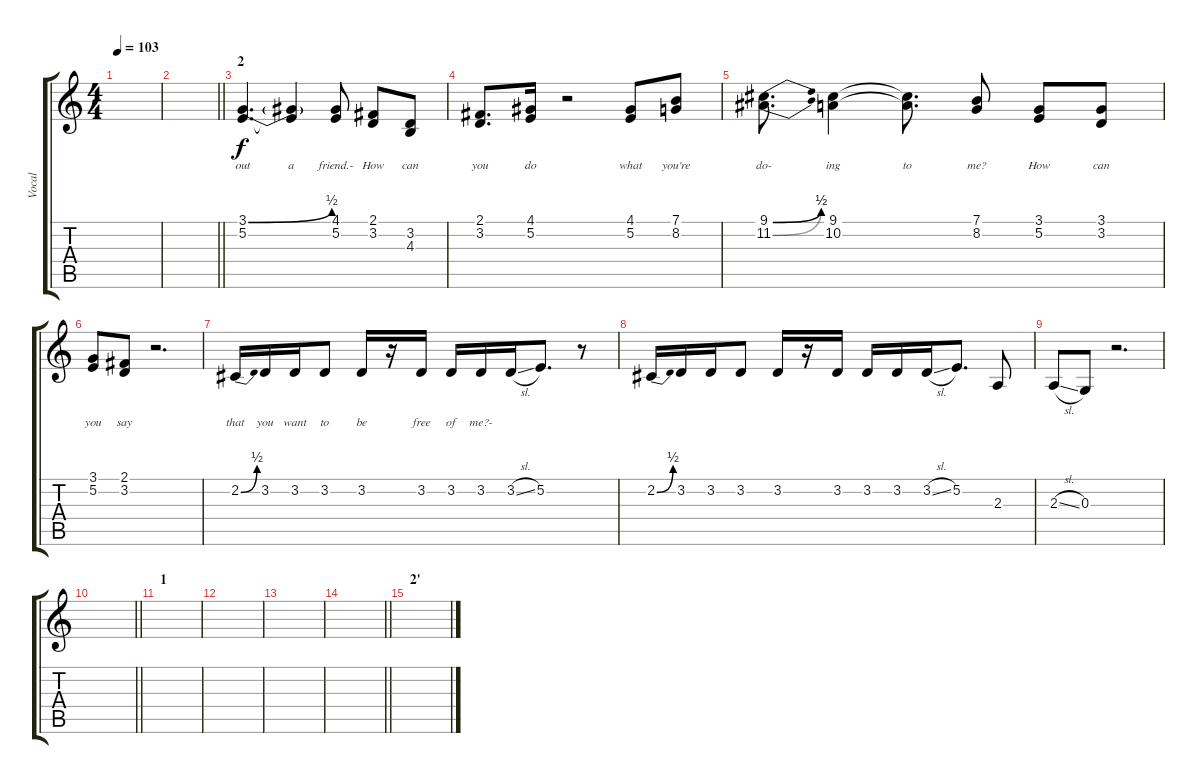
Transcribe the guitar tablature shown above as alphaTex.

\track ("Vocal" "Vocal") {instrument tenorsax}
\staff {score tabs}
\tuning (E4 B3 G3 D3 A2 E2) {hide}
\ts (4 4)
\tempo 103
\clef g2
\ks c
|
\barLineRight lightlight
|
\section ("" "2")
(3.1{be (bend 0 0 60 2)} 5.2).4{d lyrics (0 "out") lyrics (1 "") lyrics (2 "") lyrics (3 "") lyrics (4 "")} (3.1{t} 5.2{t}).4{lyrics (0 "a") lyrics (1 "") lyrics (2 "") lyrics (3 "") lyrics (4 "")} (4.1 5.2).8{lyrics (0 "friend.-") lyrics (1 "") lyrics (2 "") lyrics (3 "") lyrics (4 "")} (2.1 3.2).8{lyrics (0 "How") lyrics (1 "") lyrics (2 "") lyrics (3 "") lyrics (4 "")} (3.2 4.3).8{lyrics (0 "can") lyrics (1 "") lyrics (2 "") lyrics (3 "") lyrics (4 "")} |
(2.1 3.2).8{d lyrics (0 "you") lyrics (1 "") lyrics (2 "") lyrics (3 "") lyrics (4 "")} (4.1 5.2).16{lyrics (0 "do") lyrics (1 "") lyrics (2 "") lyrics (3 "") lyrics (4 "")} r.2 (4.1 5.2).8{lyrics (0 "what") lyrics (1 "") lyrics (2 "") lyrics (3 "") lyrics (4 "")} (7.1 8.2).8{lyrics (0 "you're") lyrics (1 "") lyrics (2 "") lyrics (3 "") lyrics (4 "")} |
(9.1{be (bend 0 0 60 2)} 11.2{be (bend 0 0 60 2)}).8{d lyrics (0 "do-") lyrics (1 "") lyrics (2 "") lyrics (3 "") lyrics (4 "")} (9.1 10.2).4{lyrics (0 "ing") lyrics (1 "") lyrics (2 "") lyrics (3 "") lyrics (4 "")} (9.1{t} 10.2{t}).8{d lyrics (0 "to") lyrics (1 "") lyrics (2 "") lyrics (3 "") lyrics (4 "")} (7.1 8.2).8{lyrics (0 "me?") lyrics (1 "") lyrics (2 "") lyrics (3 "") lyrics (4 "")} (3.1 5.2).8{lyrics (0 "How") lyrics (1 "") lyrics (2 "") lyrics (3 "") lyrics (4 "")} (3.1 3.2).8{lyrics (0 "can") lyrics (1 "") lyrics (2 "") lyrics (3 "") lyrics (4 "")} |
(3.1 5.2).8{lyrics (0 "you") lyrics (1 "") lyrics (2 "") lyrics (3 "") lyrics (4 "")} (2.1 3.2).8{lyrics (0 "say") lyrics (1 "") lyrics (2 "") lyrics (3 "") lyrics (4 "")} r.2{d} |
2.2{be (bend 0 0 60 2)}.16{lyrics (0 "that") lyrics (1 "") lyrics (2 "") lyrics (3 "") lyrics (4 "")} 3.2.16{lyrics (0 "you") lyrics (1 "") lyrics (2 "") lyrics (3 "") lyrics (4 "")} 3.2.16{lyrics (0 "want") lyrics (1 "") lyrics (2 "") lyrics (3 "") lyrics (4 "")} 3.2.8{lyrics (0 "to") lyrics (1 "") lyrics (2 "") lyrics (3 "") lyrics (4 "")} 3.2.16{lyrics (0 "be") lyrics (1 "") lyrics (2 "") lyrics (3 "") lyrics (4 "")} r.16 3.2.16{lyrics (0 "free") lyrics (1 "") lyrics (2 "") lyrics (3 "") lyrics (4 "")} 3.2.16{lyrics (0 "of") lyrics (1 "") lyrics (2 "") lyrics (3 "") lyrics (4 "")} 3.2.16{lyrics (0 "me?-") lyrics (1 "") lyrics (2 "") lyrics (3 "") lyrics (4 "")} 3.2{sl}.16 5.2.8{d} r.8 |
2.2{be (bend 0 0 60 2)}.16 3.2.16 3.2.16 3.2.8 3.2.16 r.16 3.2.16 3.2.16 3.2.16 3.2{sl}.16 5.2.8{d} 2.3.8 |
2.3{sl}.8 0.3.8 r.2{d} |
\barLineRight lightlight
|
\section ("" "1")
|
|
|
\barLineRight lightlight
|
\section ("" "2'")
